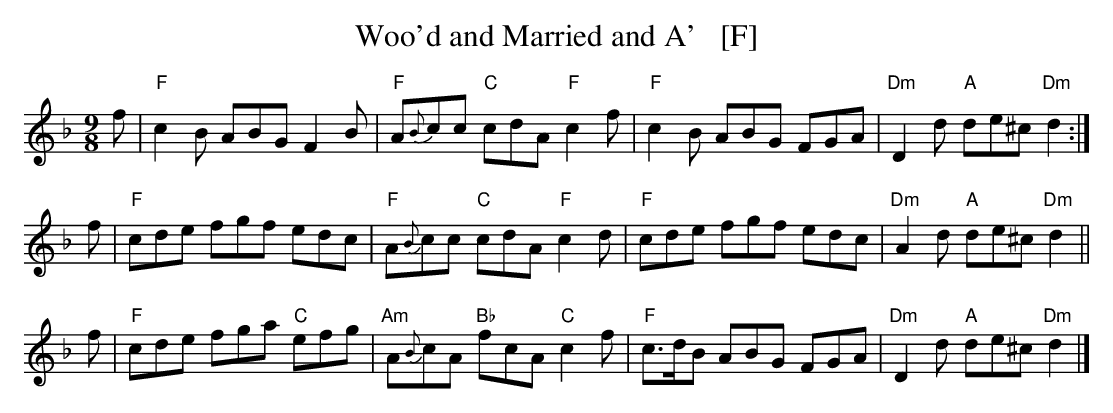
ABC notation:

X:1
T: Woo'd and Married and A'   [F]
M: 9/8
L: 1/8
K: F
f | "F"c2B ABG F2B | "F"A{B}cc "C"cdA "F"c2f | "F"c2B ABG FGA | "Dm"D2d "A"de^c "Dm"d2 :|
f | "F"cde fgf edc | "F"A{B}cc "C"cdA "F"c2d | "F"cde fgf edc | "Dm"A2d "A"de^c "Dm"d2 ||
f | "F"cde fga "C"efg | "Am"A{B}cA "Bb"fcA "C"c2f | "F"c>dB ABG FGA | "Dm"D2d "A"de^c "Dm"d2 |]
